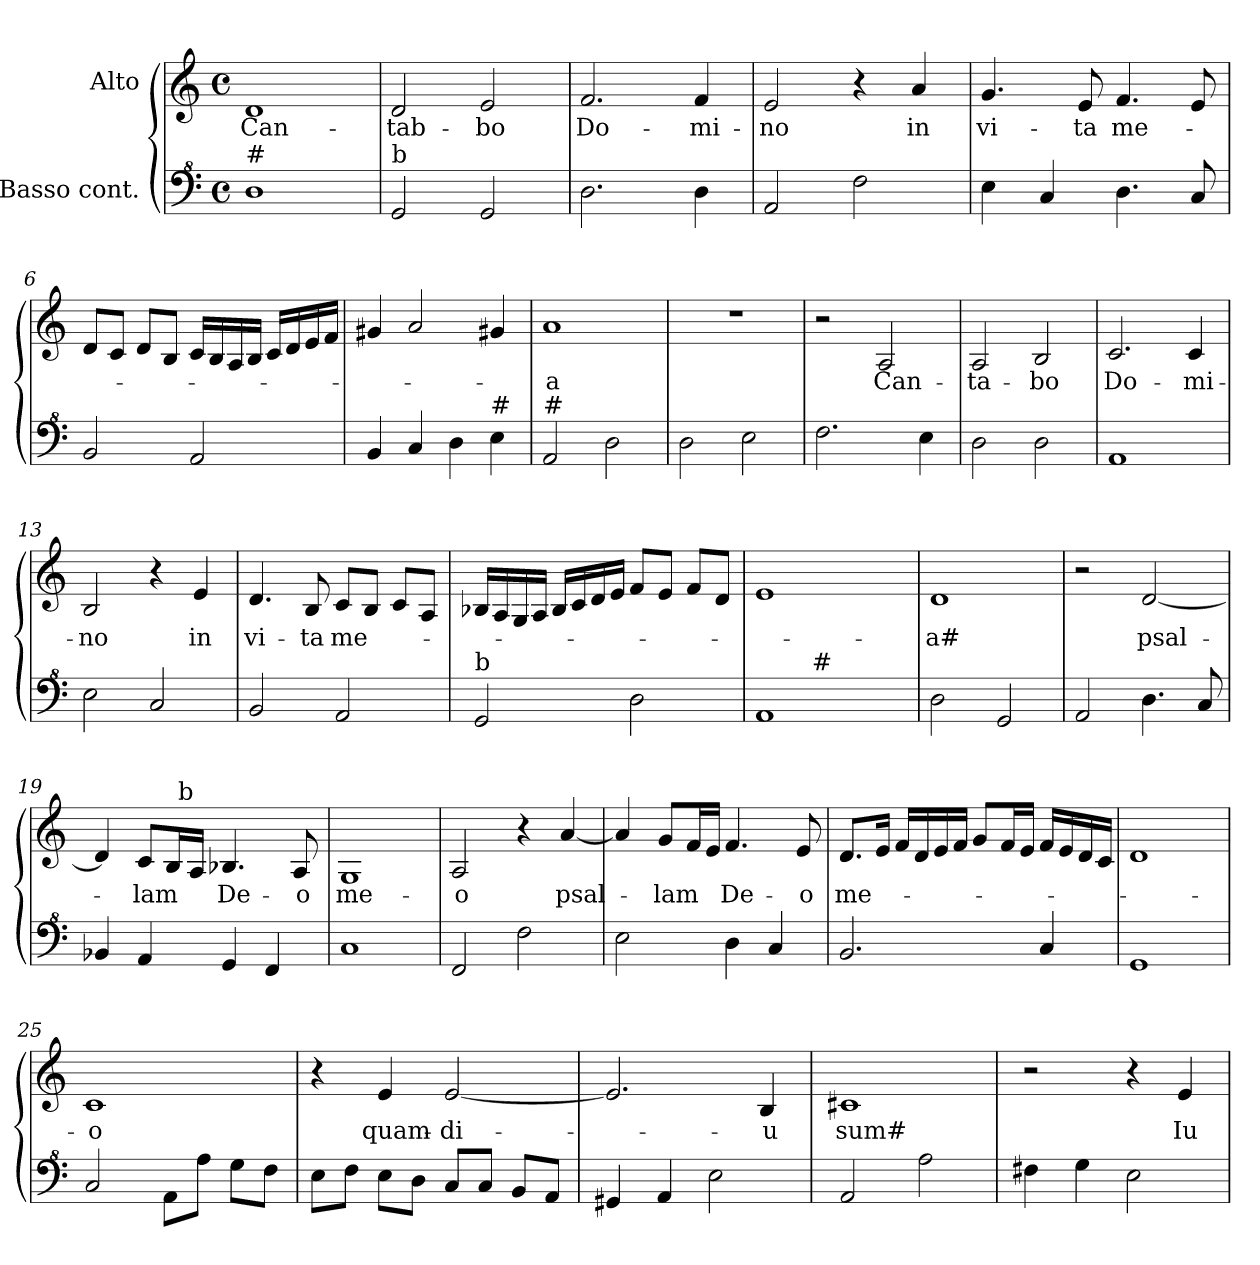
**kern	**kern	**text
*part2	*part1	*part1
*staff2	*staff1	*staff1
*I"Basso cont.	*I"Alto	*
*clefF^4	*clefG2	*
*ITrd7c12	*	*
*k[]	*k[]	*
*C:	*C:	*
*M4/4	*M4/4	*
*met(c)	*met(c)	*
=1	=1	=1
!LO:TX:a:t=#	!	!
!	!	!LO:LY:b:rj
1D	1d	Can-
=2	=2	=2
!LO:TX:a:t=b	!	!
!	!	!LO:LY:b
2GG/	2d/	-tab-
!	!	!LO:LY:b
2GG>/	2e/	-bo
=3	=3	=3
!	!	!LO:LY:b
2.D\	2.f/	Do-
!	!	!LO:LY:b
4D\	4f/	-mi-
=4	=4	=4
!	!	!LO:LY:b
2AA/	2e/	-no
2F\	4r	.
!	!	!LO:LY:b
.	4a/	in
=5	=5	=5
!	!	!LO:LY:b
4E\	4.g/	vi-
4C/	.	.
!	!	!LO:LY:b
.	8e/	-ta
!	!	!LO:LY:b
4.D\	4.f/	me-
8C/	8e/	.
=6	=6	=6
2BB/	8d/L	.
.	8c/J	.
.	8d/L	.
.	8B/J	.
2AA/	16c/LL	.
.	16B/	.
.	16A/	.
.	16B/JJ	.
.	16c/LL	.
.	16d/	.
.	16e/	.
.	16f/JJ	.
!!LO:LB:g=z
=7	=7	=7
4BB/	4g#X/	.
4C/	2a/	.
4D\	.	.
!LO:TX:a:t=#	!	!
4E\	4g#X/	.
=8	=8	=8
!LO:TX:a:t=#	!	!
!	!	!LO:LY:b:rj
2AA/	1a	-a
2D\	.	.
=9	=9	=9
2D\	1r	.
2E\	.	.
=10	=10	=10
2.F\	2r	.
!	!	!LO:LY:b
.	2A/	Can-
4E\	.	.
=11	=11	=11
!	!	!LO:LY:b
2D\	2A/	-ta-
!	!	!LO:LY:b
2D>\	2B/	-bo
=12	=12	=12
!	!	!LO:LY:b
1AA	2.c/	Do-
!	!	!LO:LY:b
.	4c/	-mi-
=13	=13	=13
!	!	!LO:LY:b
2E\	2B/	-no
2C/	4r	.
!	!	!LO:LY:b
.	4e/	in
=14	=14	=14
!	!	!LO:LY:b
2BB/	4.d/	vi-
!	!	!LO:LY:b
.	8B/	-ta
!	!	!LO:LY:b
2AA/	8c/L	me-
.	8B/J	.
.	8c/L	.
.	8A/J	.
!!LO:LB:g=z
=15	=15	=15
!LO:TX:a:t=b	!	!
2GG/	16B-X/LL	.
.	16A/	.
.	16G/	.
.	16A/JJ	.
.	16B-/LL	.
.	16c/	.
.	16d/	.
.	16e/JJ	.
2D\	8f/L	.
.	8e/J	.
.	8f/L	.
.	8d/J	.
=16	=16	=16
*^	*	*
1AA	4ryy	1e	.
.	32ryy	.	.
!	!LO:TX:a:t=#	!	!
.	2ryy	.	.
.	8..ryy	.	.
=17	=17	=17	=17
!	!	!	!LO:LY:b
*v	*v	*	*
2D\	1d	-a#
2GG/	.	.
=18	=18	=18
2AA/	2r	.
!	!	!LO:LY:b
4.D\	[<2d/	psal-
8C/	.	.
=19	=19	=19
*	*^	*
4BB-X/	4d/]	4ryy	.
!	!	!	!LO:LY:b
4AA/	8c/L	8ryy	-lam
.	16B/L	32ryy	.
!	!	!LO:TX:a:t=b	!
.	.	2ryy	.
.	16A/JJ	.	.
!	!	!	!LO:LY:b
4GG/	4.B-X/	.	De-
4FF/	.	.	.
!	!	!	!LO:LY:b
.	8A/	.	-o
.	.	16.ryy	.
=20	=20	=20	=20
!	!	!	!LO:LY:b
*	*v	*v	*
1C	1G	me-
=21	=21	=21
!	!	!LO:LY:b
2FF/	2A/	-o
2F\	4r	.
!	!	!LO:LY:b
.	[<4a/	psal-
!!LO:LB:g=z
=22	=22	=22
2E\	4a/]	.
!	!	!LO:LY:b
.	8g/L	-lam
.	16f/L	.
.	16e/JJ	.
!	!	!LO:LY:b
4D\	4.f/	De-
4C/	.	.
!	!	!LO:LY:b
.	8e/	-o
=23	=23	=23
!	!	!LO:LY:b
2.BB/	8.d/L	me-
.	16e/Jk	.
.	16f/LL	.
.	16d/	.
.	16e/	.
.	16f/JJ	.
.	8g/L	.
.	16f/L	.
.	16e/JJ	.
4C/	16f/LL	.
.	16e/	.
.	16d/	.
.	16c/JJ	.
=24	=24	=24
1GG	1d	.
=25	=25	=25
!	!	!LO:LY:b:rj
2C/	1c	-o
8AA\L	.	.
8A\J	.	.
8G\L	.	.
8F\J	.	.
=26	=26	=26
8E\L	4r	.
8F\J	.	.
!	!	!LO:LY:b
8E\L	4e/	quam-
8D\J	.	.
!	!	!LO:LY:b
8C/L	[<2e/	-di-
8C/J	.	.
8BB/L	.	.
8AA/J	.	.
=27	=27	=27
4GG#X/	2.e/]	.
4AA/	.	.
2E\	.	.
!	!	!LO:LY:b
.	4B/	-u
!!LO:LB:g=z
=28	=28	=28
!	!	!LO:LY:b:rj
2AA/	1c#X	sum#
2A\	.	.
=29	=29	=29
4F#X\	2r	.
4G\	.	.
2E\	4r	.
!	!	!LO:LY:b
.	4e/	Iu-
=	=	=
*-	*-	*-
